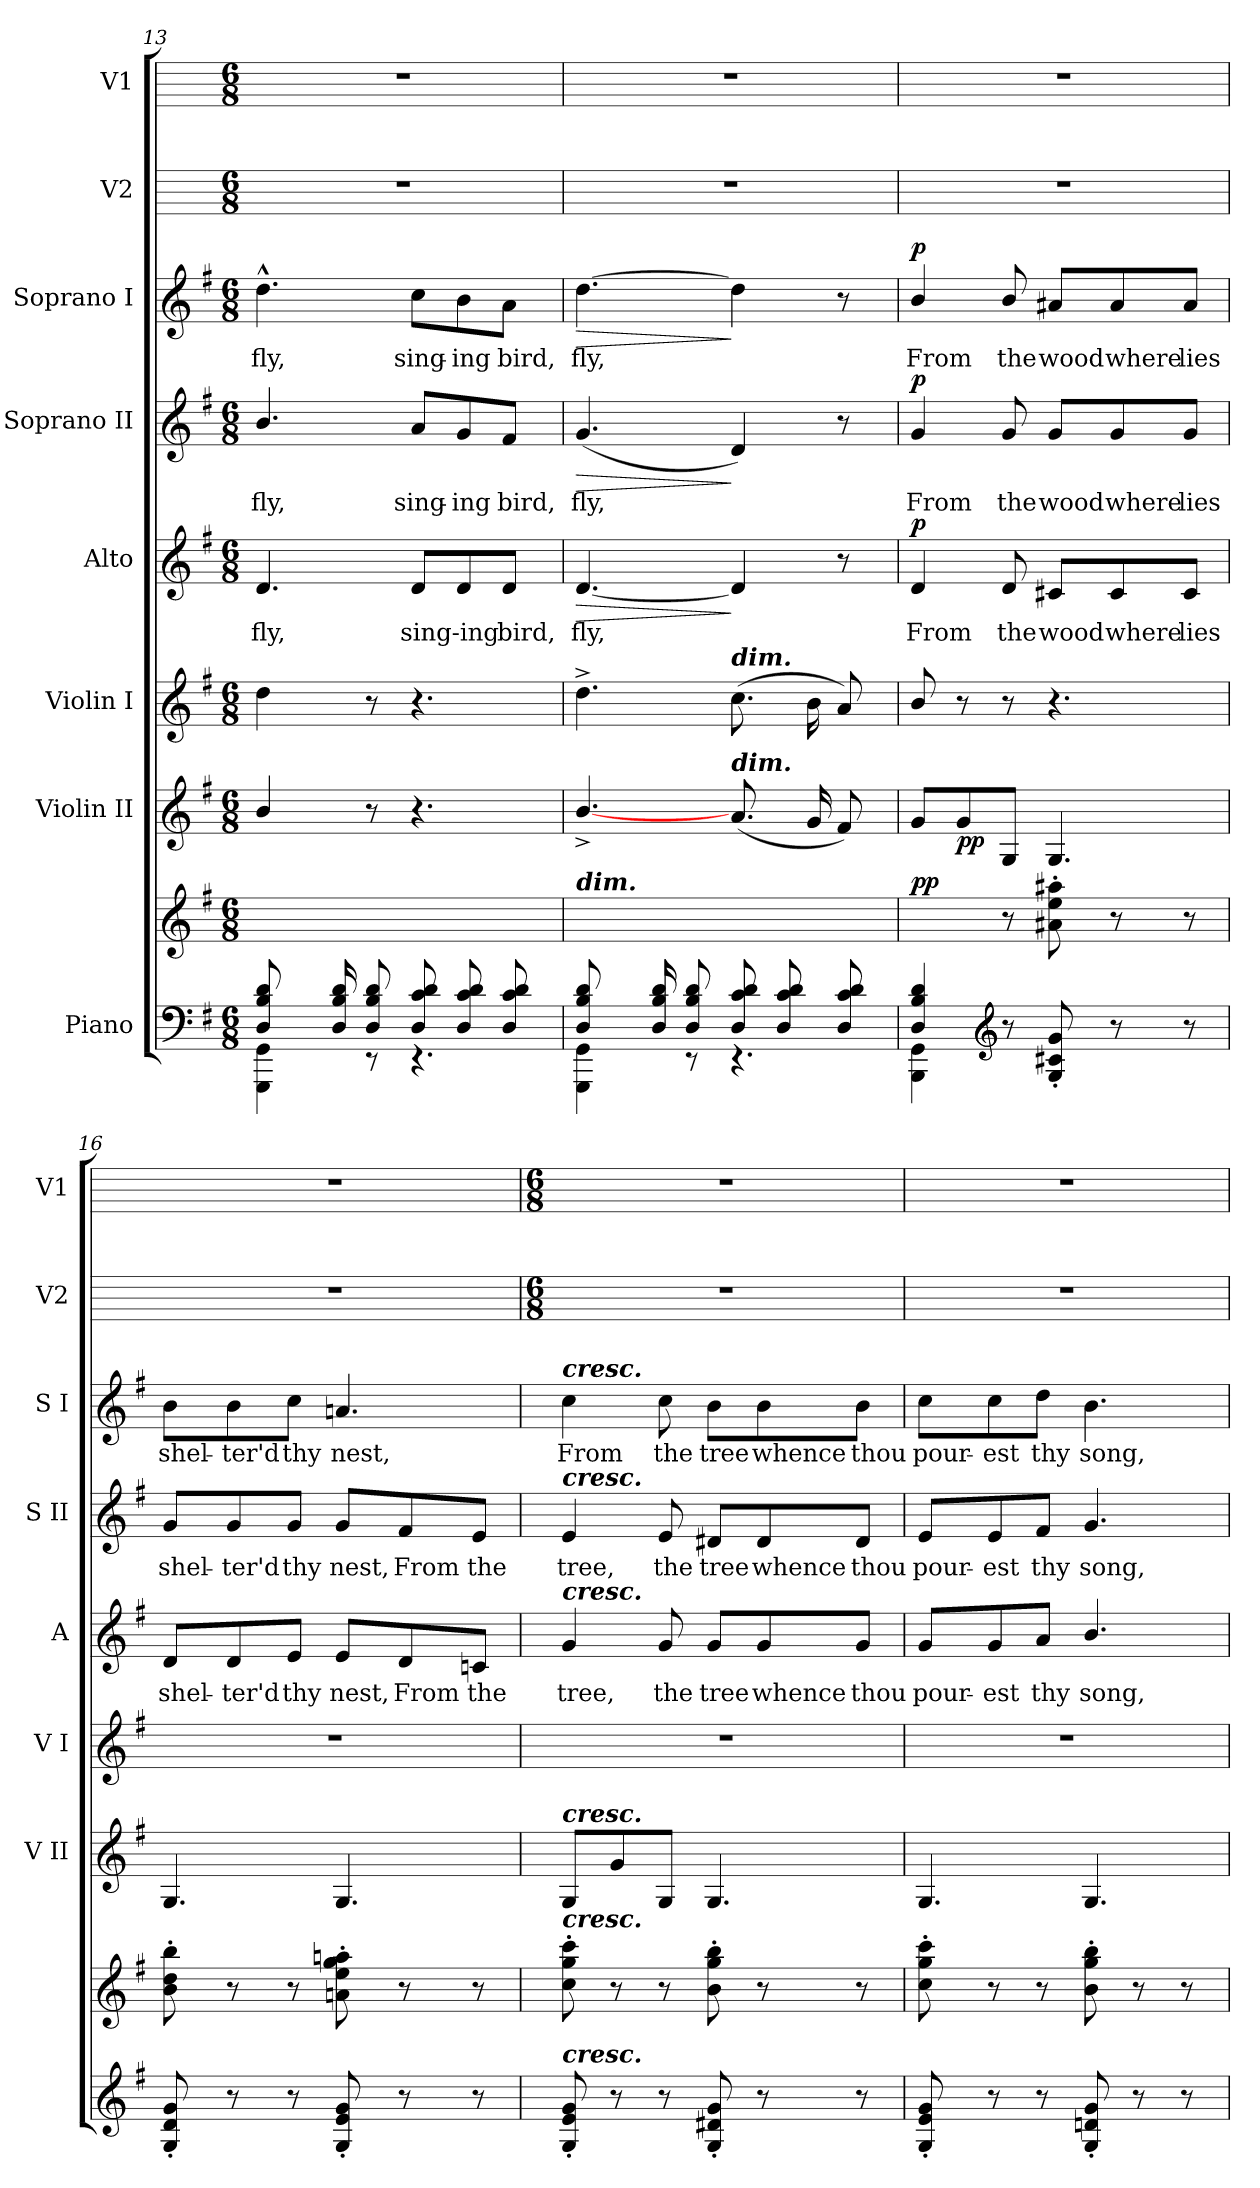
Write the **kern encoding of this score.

**kern	**kern	**dynam	**kern	**dynam	**kern	**kern	**text	**dynam	**kern	**text	**dynam	**kern	**text	**dynam	**kern	**kern
*part8	*part8	*part8	*part7	*part7	*part6	*part5	*part5	*part5	*part4	*part4	*part4	*part3	*part3	*part3	*part2	*part1
*staff9	*staff8	*staff8/9	*staff7	*staff7	*staff6	*staff5	*staff5	*staff5	*staff4	*staff4	*staff4	*staff3	*staff3	*staff3	*staff2	*staff1
*I"Piano	*	*	*I"Violin II	*	*I"Violin I	*I"Alto	*	*	*I"Soprano II	*	*	*I"Soprano I	*	*	*I"V2	*I"V1
*	*	*	*I'V II	*	*I'V I	*I'A	*	*	*I'S II	*	*	*I'S I	*	*	*I'V2	*I'V1
!!LO:LB:g=z
*clefF4	*clefG2	*	*clefG2	*	*clefG2	*clefG2	*	*	*clefG2	*	*	*clefG2	*	*	*	*
*k[f#]	*k[f#]	*	*k[f#]	*	*k[f#]	*k[f#]	*	*	*k[f#]	*	*	*k[f#]	*	*	*	*
*G:	*G:	*	*G:	*	*G:	*G:	*	*	*G:	*	*	*G:	*	*	*	*
*M6/8	*M6/8	*	*M6/8	*	*M6/8	*M6/8	*	*	*M6/8	*	*	*M6/8	*	*	*M6/8	*M6/8
=13	=13	=13	=13	=13	=13	=13	=13	=13	=13	=13	=13	=13	=13	=13	=13	=13
*^	*	*	*	*	*	*	*	*	*	*	*	*	*	*	*	*
!	!	!	!	!	!	!	!	!LO:LY:b	!	!	!LO:LY:b	!	!	!LO:LY:b	!	!	!
8D/ 8B/ 8d/	4GGG\ 4GG\	8ryy	.	4b/	.	4dd	4.d	fly,	.	4.b/	fly,	.	4.dd^^	fly,	.	2.r	2.r
16ryy	.	16ryy	.	.	.	.	.	.	.	.	.	.	.	.	.	.	.
16D/ 16B/ 16d/LL	.	2ryy	.	.	.	.	.	.	.	.	.	.	.	.	.	.	.
8D/ 8B/ 8d/J	8r	.	.	8r	.	8r	.	.	.	.	.	.	.	.	.	.	.
!	!	!	!	!	!	!	!	!LO:LY:b	!	!	!LO:LY:b	!	!	!LO:LY:b	!	!	!
8D/ 8c/ 8d/L	4.r	.	.	4.r	.	4.r	8d/L	sing-ing	.	8a/L	sing-	.	8cc\L	sing-	.	.	.
!	!	!	!	!	!	!	!	!	!	!	!LO:LY:b	!	!	!LO:LY:b	!	!	!
8D/ 8c/ 8d/	.	.	.	.	.	.	8d/	.	.	8g/	-ing	.	8b\	-ing	.	.	.
!	!	!	!	!	!	!	!	!LO:LY:b	!	!	!LO:LY:b	!	!	!LO:LY:b	!	!	!
8D/ 8c/ 8d/J	.	.	.	.	.	.	8d/J	bird,	.	8f#/J	bird,	.	8a\J	bird,	.	.	.
.	.	16ryy	.	.	.	.	.	.	.	.	.	.	.	.	.	.	.
=14	=14	=14	=14	=14	=14	=14	=14	=14	=14	=14	=14	=14	=14	=14	=14	=14	=14
!	!	!LO:TX:a:Bi:t=dim.	!	!	!	!	!	!	!	!	!	!	!	!	!	!	!
!	!	!	!	!	!	!	!	!LO:LY:b	!LO:HP:b	!	!LO:LY:b	!LO:HP:b	!	!LO:LY:b	!LO:HP:b	!	!
8D/ 8B/ 8d/	4GGG\ 4GG\	8ryy	.	[4.b^/	.	4.dd^	[4.d	fly,	>	(<4.g	fly,	>	[4.dd	fly,	>	2.r	2.r
16ryy	.	16ryy	.	.	.	.	.	.	.	.	.	.	.	.	.	.	.
16D/ 16B/ 16d/LL	.	2ryy	.	.	.	.	.	.	.	.	.	.	.	.	.	.	.
8D/ 8B/ 8d/J	8r	.	.	.	.	.	.	.	.	.	.	.	.	.	.	.	.
!	!	!	!	!	!	!LO:TX:a:Bi:t=dim.	!	!	!	!	!	!	!	!	!	!	!
!	!	!	!	!LO:TX:a:Bi:t=dim.	!	!	!	!	!	!	!	!	!	!	!	!	!
8D/ 8c/ 8d/L	4.r	.	.	(<8.aL	.	(>8.ccL	4d]	.	]	4d)	.	]	4dd]	.	]	.	.
8D/ 8c/ 8d/	.	.	.	.	.	.	.	.	.	.	.	.	.	.	.	.	.
.	.	.	.	16gL	.	16bL	.	.	.	.	.	.	.	.	.	.	.
8D/ 8c/ 8d/J	.	.	.	8f#J)	.	8aJ)	8r	.	.	8r	.	.	8r	.	.	.	.
.	.	16ryy	.	.	.	.	.	.	.	.	.	.	.	.	.	.	.
=15	=15	=15	=15	=15	=15	=15	=15	=15	=15	=15	=15	=15	=15	=15	=15	=15	=15
!	!	!	!LO:DY:b=2	!	!	!	!	!LO:LY:b	!	!	!LO:LY:b	!	!	!LO:LY:b	!	!	!
!	!	!	!LO:DY:n=1:a	!	!	!	!	!	!LO:DY:b	!	!	!LO:DY:b	!	!	!LO:DY:b	!	!
4D/ 4B/ 4d/	4BBB\ 4GG\	4ryy	p p	8gL	.	8b/	4d	From	p	4g	From	p	4b/	From	p	2.r	2.r
!	!	!	!	!	!LO:DY:b	!	!	!	!	!	!	!	!	!	!	!	!
.	.	.	.	8g	pp	8r	.	.	.	.	.	.	.	.	.	.	.
*clefG2	*	*	*	*	*	*	*	*	*	*	*	*	*	*	*	*	*
!	!	!	!	!	!	!	!	!LO:LY:b	!	!	!LO:LY:b	!	!	!LO:LY:b	!	!	!
2ryy	8r	8r	.	8GJ	.	8r	8d	the	.	8g	the	.	8b/	the	.	.	.
!	!	!	!	!	!	!	!	!LO:LY:b	!	!	!LO:LY:b	!	!	!LO:LY:b	!	!	!
.	8G' 8c#X' 8g'	8a#X' 8ee' 8aa#X'	.	4.G	.	4.r	8c#X/L	wood	.	8g/L	wood	.	8a#X/L	wood	.	.	.
!	!	!	!	!	!	!	!	!LO:LY:b	!	!	!LO:LY:b	!	!	!LO:LY:b	!	!	!
.	8r	8r	.	.	.	.	8c#/	where	.	8g/	where	.	8a#/	where	.	.	.
!	!	!	!	!	!	!	!	!LO:LY:b	!	!	!LO:LY:b	!	!	!LO:LY:b	!	!	!
.	8r	8r	.	.	.	.	8c#/J	lies	.	8g/J	lies	.	8a#/J	lies	.	.	.
=16	=16	=16	=16	=16	=16	=16	=16	=16	=16	=16	=16	=16	=16	=16	=16	=16	=16
!	!	!	!	!	!	!LO:N:vis=1	!	!LO:LY:b	!	!	!LO:LY:b	!	!	!LO:LY:b	!	!	!
*v	*v	*	*	*	*	*	*	*	*	*	*	*	*	*	*	*	*
8G' 8d' 8g'	8b' 8dd' 8bb'	.	4.G	.	2.r	8d/L	shel-	.	8g/L	shel-	.	8b\L	shel-	.	2.r	2.r
!	!	!	!	!	!	!	!LO:LY:b	!	!	!LO:LY:b	!	!	!LO:LY:b	!	!	!
8r	8r	.	.	.	.	8d/	-ter'd	.	8g/	-ter'd	.	8b\	-ter'd	.	.	.
!	!	!	!	!	!	!	!LO:LY:b	!	!	!LO:LY:b	!	!	!LO:LY:b	!	!	!
8r	8r	.	.	.	.	8e/J	thy	.	8g/J	thy	.	8cc\J	thy	.	.	.
!	!	!	!	!	!	!	!LO:LY:b	!	!	!LO:LY:b	!	!	!LO:LY:b	!	!	!
8G' 8e' 8g'	8an' 8ee' 8gg' 8aan'	.	4.G	.	.	8e/L	nest,	.	8g/L	nest,	.	4.an	nest,	.	.	.
!	!	!	!	!	!	!	!LO:LY:b	!	!	!LO:LY:b	!	!	!	!	!	!
8r	8r	.	.	.	.	8d/	From	.	8f#/	From	.	.	.	.	.	.
!	!	!	!	!	!	!	!LO:LY:b	!	!	!LO:LY:b	!	!	!	!	!	!
8r	8r	.	.	.	.	8cn/J	the	.	8e/J	the	.	.	.	.	.	.
!!LO:LB:g=z
=17	=17	=17	=17	=17	=17	=17	=17	=17	=17	=17	=17	=17	=17	=17	=17	=17
*	*	*	*	*	*	*	*	*	*	*	*	*	*	*	*M6/8	*M6/8
!	!	!	!	!	!	!	!	!	!	!	!	!LO:TX:a:Bi:t=cresc.	!	!	!	!
!	!	!	!	!	!	!	!	!	!LO:TX:a:Bi:t=cresc.	!	!	!	!	!	!	!
!	!	!	!	!	!	!LO:TX:a:Bi:t=cresc.	!	!	!	!	!	!	!	!	!	!
!	!	!	!LO:TX:a:Bi:t=cresc.	!	!	!	!	!	!	!	!	!	!	!	!	!
!	!LO:TX:a:Bi:t=cresc.	!	!	!	!	!	!	!	!	!	!	!	!	!	!	!
!LO:TX:a:Bi:t=cresc.	!	!	!	!	!	!	!	!	!	!	!	!	!	!	!	!
!	!	!	!	!	!LO:N:vis=1	!	!LO:LY:b	!	!	!LO:LY:b	!	!	!LO:LY:b	!	!	!
8G' 8e' 8g'	8cc' 8gg' 8ccc'	.	8GL	.	2.r	4g	tree,	.	4e	tree,	.	4cc	From	.	2.r	2.r
8r	8r	.	8g	.	.	.	.	.	.	.	.	.	.	.	.	.
!	!	!	!	!	!	!	!LO:LY:b	!	!	!LO:LY:b	!	!	!LO:LY:b	!	!	!
8r	8r	.	8GJ	.	.	8g	the	.	8e	the	.	8cc	the	.	.	.
!	!	!	!	!	!	!	!LO:LY:b	!	!	!LO:LY:b	!	!	!LO:LY:b	!	!	!
8G' 8d#X' 8g'	8b' 8gg' 8bb'	.	4.G	.	.	8g/L	tree	.	8d#X/L	tree	.	8b\L	tree	.	.	.
!	!	!	!	!	!	!	!LO:LY:b	!	!	!LO:LY:b	!	!	!LO:LY:b	!	!	!
8r	8r	.	.	.	.	8g/	whence	.	8d#/	whence	.	8b\	whence	.	.	.
!	!	!	!	!	!	!	!LO:LY:b	!	!	!LO:LY:b	!	!	!LO:LY:b	!	!	!
8r	8r	.	.	.	.	8g/J	thou	.	8d#/J	thou	.	8b\J	thou	.	.	.
=18	=18	=18	=18	=18	=18	=18	=18	=18	=18	=18	=18	=18	=18	=18	=18	=18
!	!	!	!	!	!LO:N:vis=1	!	!LO:LY:b	!	!	!LO:LY:b	!	!	!LO:LY:b	!	!	!
8G' 8e' 8g'	8cc' 8gg' 8ccc'	.	4.G	.	2.r	8g/L	pour-	.	8e/L	pour-	.	8cc\L	pour-	.	2.r	2.r
!	!	!	!	!	!	!	!LO:LY:b	!	!	!LO:LY:b	!	!	!LO:LY:b	!	!	!
8r	8r	.	.	.	.	8g/	-est	.	8e/	-est	.	8cc\	-est	.	.	.
!	!	!	!	!	!	!	!LO:LY:b	!	!	!LO:LY:b	!	!	!LO:LY:b	!	!	!
8r	8r	.	.	.	.	8a/J	thy	.	8f#/J	thy	.	8dd\J	thy	.	.	.
!	!	!	!	!	!	!	!LO:LY:b	!	!	!LO:LY:b	!	!	!LO:LY:b	!	!	!
8G' 8dn' 8g'	8b' 8gg' 8bb'	.	4.G	.	.	4.b/	song,	.	4.g	song,	.	4.b	song,	.	.	.
8r	8r	.	.	.	.	.	.	.	.	.	.	.	.	.	.	.
8r	8r	.	.	.	.	.	.	.	.	.	.	.	.	.	.	.
=	=	=	=	=	=	=	=	=	=	=	=	=	=	=	=	=
*-	*-	*-	*-	*-	*-	*-	*-	*-	*-	*-	*-	*-	*-	*-	*-	*-
